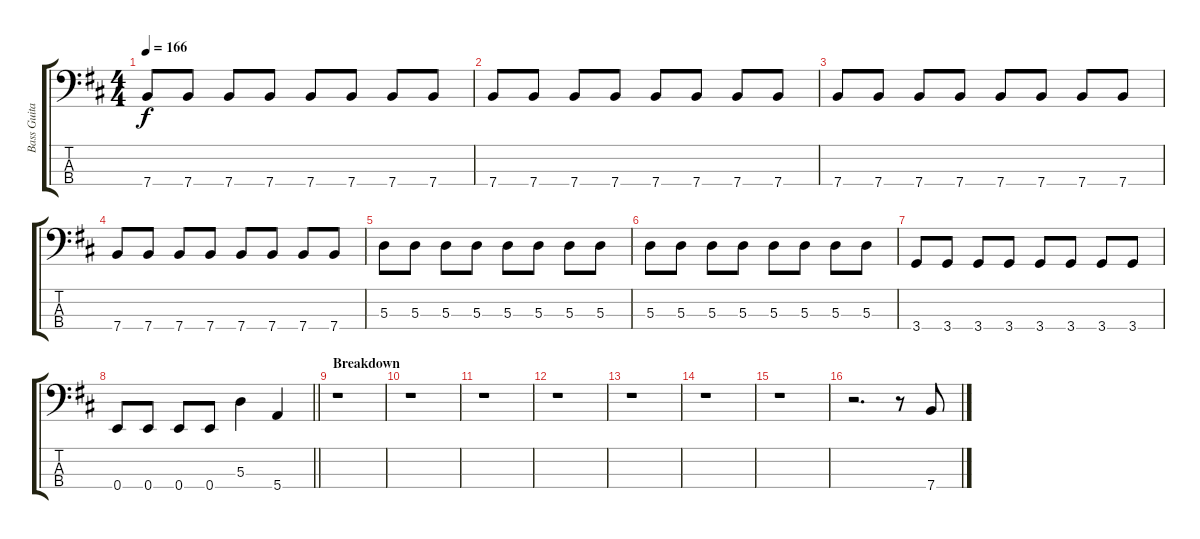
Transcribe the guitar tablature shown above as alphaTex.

\track ("Bass Guitar" "Bass Guita") {instrument electricbassfinger}
\staff {score tabs}
\tuning (G2 D2 A1 E1) {hide}
\ts (4 4)
\tempo 166
\clef f4
\ks d
7.4.8{dy f} 7.4.8 7.4.8 7.4.8 7.4.8 7.4.8 7.4.8 7.4.8 |
7.4.8 7.4.8 7.4.8 7.4.8 7.4.8 7.4.8 7.4.8 7.4.8 |
7.4.8 7.4.8 7.4.8 7.4.8 7.4.8 7.4.8 7.4.8 7.4.8 |
7.4.8 7.4.8 7.4.8 7.4.8 7.4.8 7.4.8 7.4.8 7.4.8 |
5.3.8 5.3.8 5.3.8 5.3.8 5.3.8 5.3.8 5.3.8 5.3.8 |
5.3.8 5.3.8 5.3.8 5.3.8 5.3.8 5.3.8 5.3.8 5.3.8 |
3.4.8 3.4.8 3.4.8 3.4.8 3.4.8 3.4.8 3.4.8 3.4.8 |
\barLineRight lightlight
0.4.8 0.4.8 0.4.8 0.4.8 5.3.4 5.4.4 |
\section ("" "Breakdown")
r.1 |
r.1 |
r.1 |
r.1 |
r.1 |
r.1 |
r.1 |
r.2{d} r.8 7.4.8
